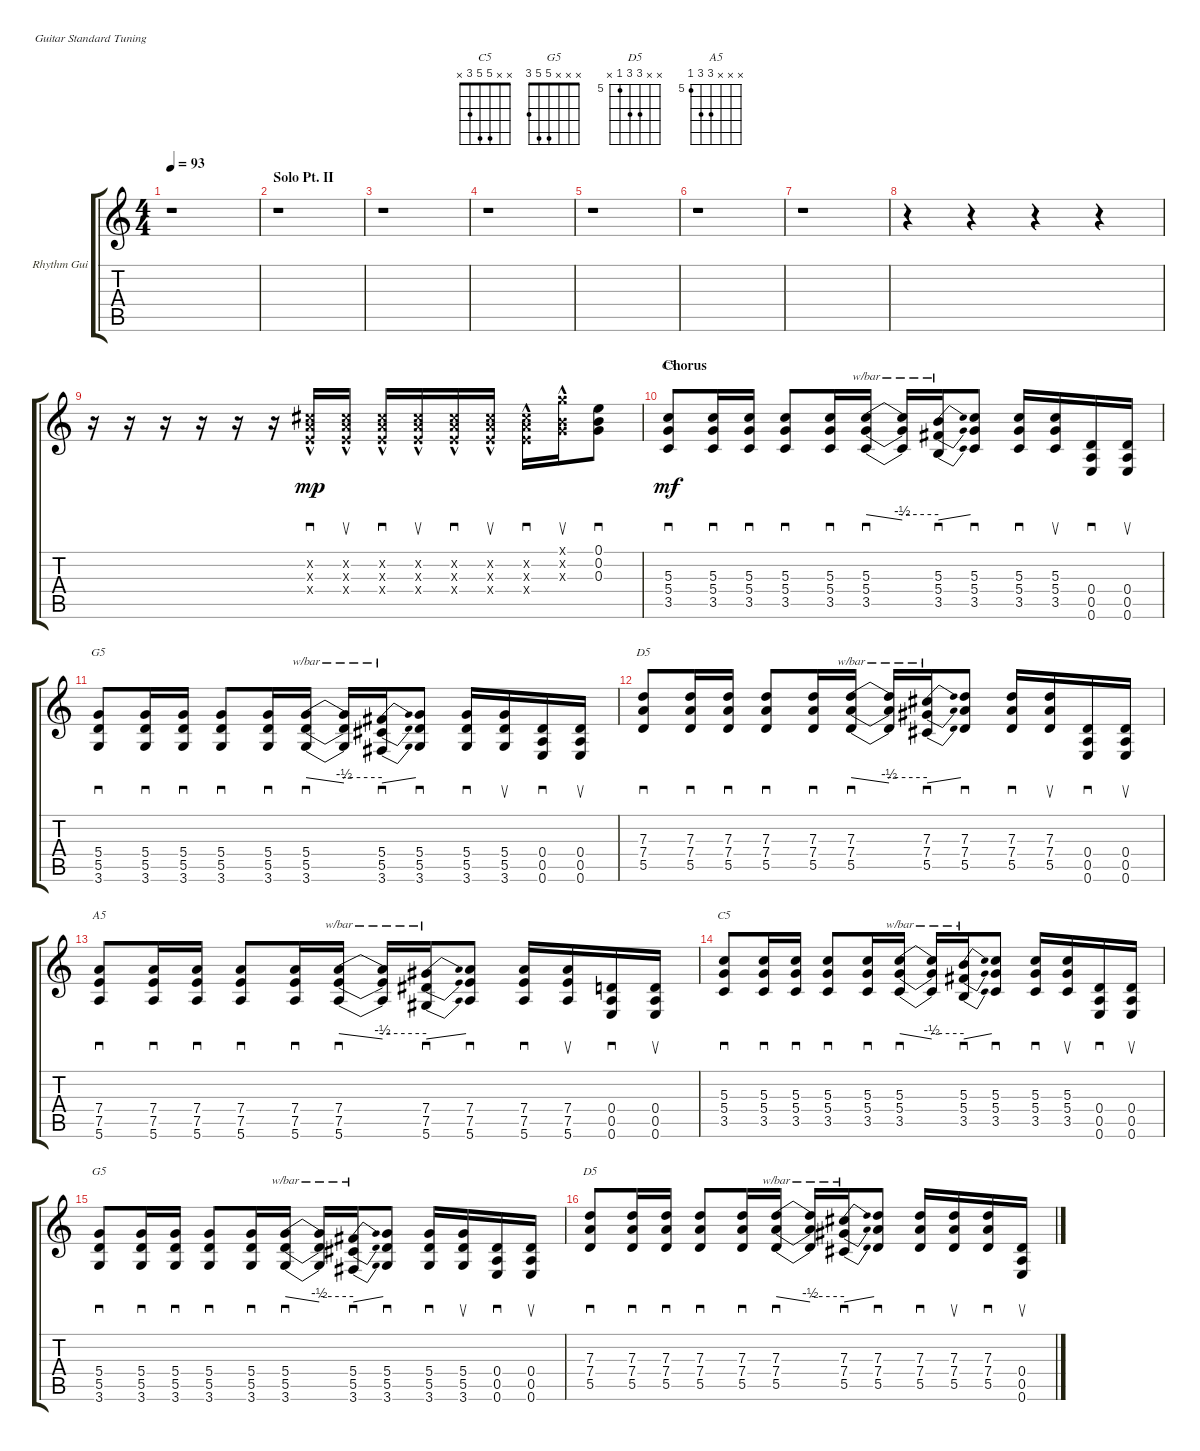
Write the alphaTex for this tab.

\defaultSystemsLayout 4
\bracketExtendMode groupsimilarinstruments
\firstSystemTrackNameOrientation horizontal
\otherSystemsTrackNameOrientation horizontal
\track ("Rhythm Guitar" "Rhythm Gui") {instrument overdrivenguitar}
\staff {score tabs}
\tuning (E4 B3 G3 D3 A2 E2)
\chord ("C5" x x 5 5 3 x) {showfingering false}
\chord ("G5" x x x 5 5 3) {showfingering false}
\chord ("D5" x x 7 7 5 x) {firstfret 5 showfingering false}
\chord ("A5" x x x 7 7 5) {firstfret 5 showfingering false}
\ts (4 4)
\tempo 93
\clef g2
\ks c
r.1{dy f} |
\section ("" "Solo Pt. II")
r.1 |
r.1 |
r.1 |
r.1 |
r.1 |
r.1 |
r.4 r.4 r.4 r.4 |
r.16 r.16 r.16 r.16 r.16 r.16 (2.3{hac x} 2.4{hac x} 2.2{x}).16{sd dy mp} (2.3{hac x} 2.4{hac x} 2.2{x}).16{su} (2.3{hac x} 2.4{hac x} 2.2{x}).16{sd} (2.3{hac x} 2.4{hac x} 2.2{x}).16{su} (2.3{hac x} 2.4{hac x} 2.2{x}).16{sd} (2.3{hac x} 2.4{hac x} 2.2{x}).16{su} (2.3{hac x} 2.4{hac x} 2.2{x}).16{sd} (3.1{hac x} 0.2{x} 0.3{x}).16{su} (0.3 0.1 0.2).8{sd} |
\section ("" "Chorus")
(5.3 5.4 3.5).8{sd ch "C5" dy mf} (5.3 5.4 3.5).16{sd} (5.3 5.4 3.5).16{sd} (5.3 5.4 3.5).8{sd} (5.3 5.4 3.5).16{sd} (5.3 5.4 3.5).16{sd tbe (dive default 0 0 60 -2)} (5.3{t} 5.4{t} 3.5{t}).16{tbe (hold default 0 0 60 0)} (5.3 5.4 3.5).16{sd tbe (dive default 0 -2 32.4 0)} (5.3 5.4 3.5).8{sd} (5.3 5.4 3.5).16{sd} (5.3 5.4 3.5).16{su} (0.6 0.5 0.4).16{sd} (0.6 0.5 0.4).16{su} |
(5.4 5.5 3.6).8{sd ch "G5"} (5.4 5.5 3.6).16{sd} (5.4 5.5 3.6).16{sd} (5.4 5.5 3.6).8{sd} (5.4 5.5 3.6).16{sd} (5.4 5.5 3.6).16{sd tbe (dive default 0 0 60 -2)} (5.4{t} 5.5{t} 3.6{t}).16{tbe (hold default 0 0 60 0)} (5.4 5.5 3.6).16{sd tbe (dive default 0 -2 32.4 0)} (5.4 5.5 3.6).8{sd} (5.4 5.5 3.6).16{sd} (5.4 5.5 3.6).16{su} (0.6 0.5 0.4).16{sd} (0.6 0.5 0.4).16{su} |
(7.3 7.4 5.5).8{sd ch "D5"} (7.3 7.4 5.5).16{sd} (7.3 7.4 5.5).16{sd} (7.3 7.4 5.5).8{sd} (7.3 7.4 5.5).16{sd} (7.3 7.4 5.5).16{sd tbe (dive default 0 0 60 -2)} (7.3{t} 7.4{t} 5.5{t}).16{tbe (hold default 0 0 60 0)} (7.3 7.4 5.5).16{sd tbe (dive default 0 -2 32.4 0)} (7.3 7.4 5.5).8{sd} (7.3 7.4 5.5).16{sd} (7.3 7.4 5.5).16{su} (0.6 0.5 0.4).16{sd} (0.6 0.5 0.4).16{su} |
(7.4 7.5 5.6).8{sd ch "A5"} (7.4 7.5 5.6).16{sd} (7.4 7.5 5.6).16{sd} (7.4 7.5 5.6).8{sd} (7.4 7.5 5.6).16{sd} (7.4 7.5 5.6).16{sd tbe (dive default 0 0 60 -2)} (7.4{t} 7.5{t} 5.6{t}).16{tbe (hold default 0 0 60 0)} (7.4 7.5 5.6).16{sd tbe (dive default 0 -2 32.4 0)} (7.4 7.5 5.6).8{sd} (7.4 7.5 5.6).16{sd} (7.4 7.5 5.6).16{su} (0.6 0.5 0.4).16{sd} (0.6 0.5 0.4).16{su} |
(5.3 5.4 3.5).8{sd ch "C5"} (5.3 5.4 3.5).16{sd} (5.3 5.4 3.5).16{sd} (5.3 5.4 3.5).8{sd} (5.3 5.4 3.5).16{sd} (5.3 5.4 3.5).16{sd tbe (dive default 0 0 60 -2)} (5.3{t} 5.4{t} 3.5{t}).16{tbe (hold default 0 0 60 0)} (5.3 5.4 3.5).16{sd tbe (dive default 0 -2 32.4 0)} (5.3 5.4 3.5).8{sd} (5.3 5.4 3.5).16{sd} (5.3 5.4 3.5).16{su} (0.6 0.5 0.4).16{sd} (0.6 0.5 0.4).16{su} |
(5.4 5.5 3.6).8{sd ch "G5"} (5.4 5.5 3.6).16{sd} (5.4 5.5 3.6).16{sd} (5.4 5.5 3.6).8{sd} (5.4 5.5 3.6).16{sd} (5.4 5.5 3.6).16{sd tbe (dive default 0 0 60 -2)} (5.4{t} 5.5{t} 3.6{t}).16{tbe (hold default 0 0 60 0)} (5.4 5.5 3.6).16{sd tbe (dive default 0 -2 32.4 0)} (5.4 5.5 3.6).8{sd} (5.4 5.5 3.6).16{sd} (5.4 5.5 3.6).16{su} (0.6 0.5 0.4).16{sd} (0.6 0.5 0.4).16{su} |
(7.3 7.4 5.5).8{sd ch "D5"} (7.3 7.4 5.5).16{sd} (7.3 7.4 5.5).16{sd} (7.3 7.4 5.5).8{sd} (7.3 7.4 5.5).16{sd} (7.3 7.4 5.5).16{sd tbe (dive default 0 0 60 -2)} (7.3{t} 7.4{t} 5.5{t}).16{tbe (hold default 0 0 60 0)} (7.3 7.4 5.5).16{sd tbe (dive default 0 -2 32.4 0)} (7.3 7.4 5.5).8{sd} (7.3 7.4 5.5).16{sd} (7.3 7.4 5.5).16{su} (7.3 7.4 5.5).16{sd} (0.6 0.5 0.4).16{su}
